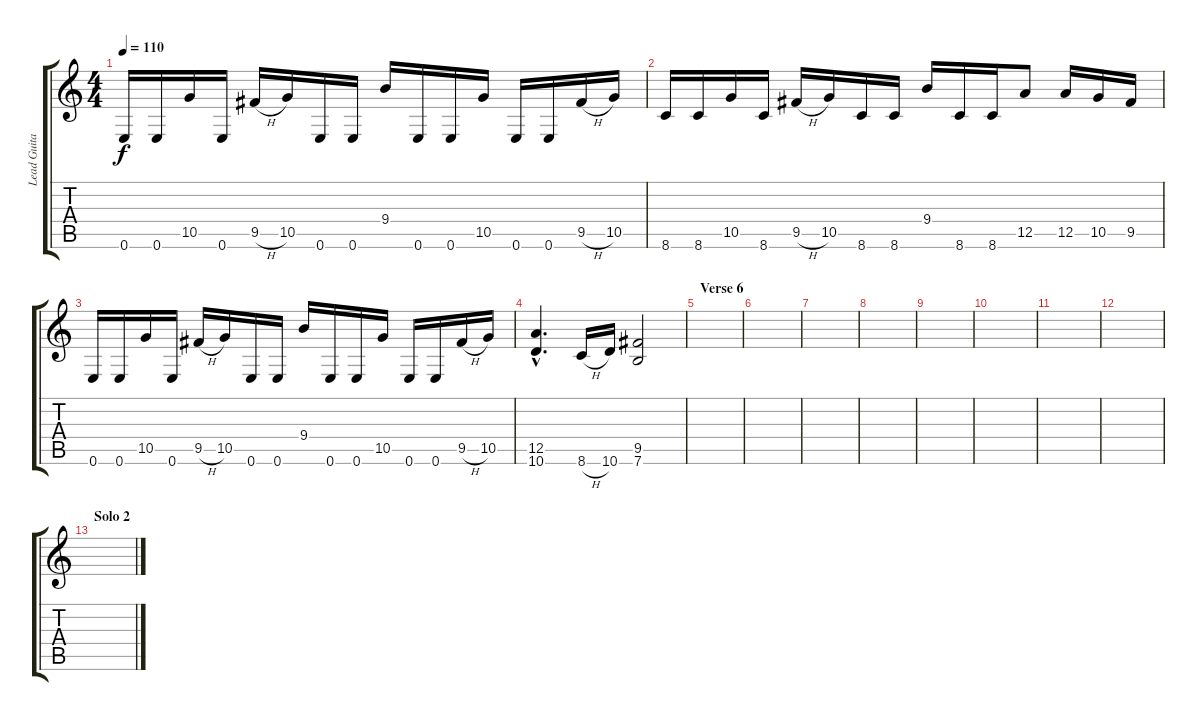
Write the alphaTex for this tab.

\track ("Lead Guitar" "Lead Guita") {instrument overdrivenguitar}
\staff {score tabs}
\tuning (E4 B3 G3 D3 A2 E2) {hide}
\ts (4 4)
\tempo 110
\clef g2
\ks c
0.6.16{dy f} 0.6.16 10.5.16 0.6.16 9.5{h}.16 10.5.16 0.6.16 0.6.16 9.4.16 0.6.16 0.6.16 10.5.16 0.6.16 0.6.16 9.5{h}.16 10.5.16 |
8.6.16 8.6.16 10.5.16 8.6.16 9.5{h}.16 10.5.16 8.6.16 8.6.16 9.4.16 8.6.16 8.6.16 12.5.8 12.5.16 10.5.16 9.5.16 |
0.6.16 0.6.16 10.5.16 0.6.16 9.5{h}.16 10.5.16 0.6.16 0.6.16 9.4.16 0.6.16 0.6.16 10.5.16 0.6.16 0.6.16 9.5{h}.16 10.5.16 |
(12.5{hac} 10.6{hac}).4{d} 8.6{h}.16 10.6.16 (9.5 7.6).2 |
\section ("" "Verse 6")
|
|
|
|
|
|
|
|
\section ("" "Solo 2")
